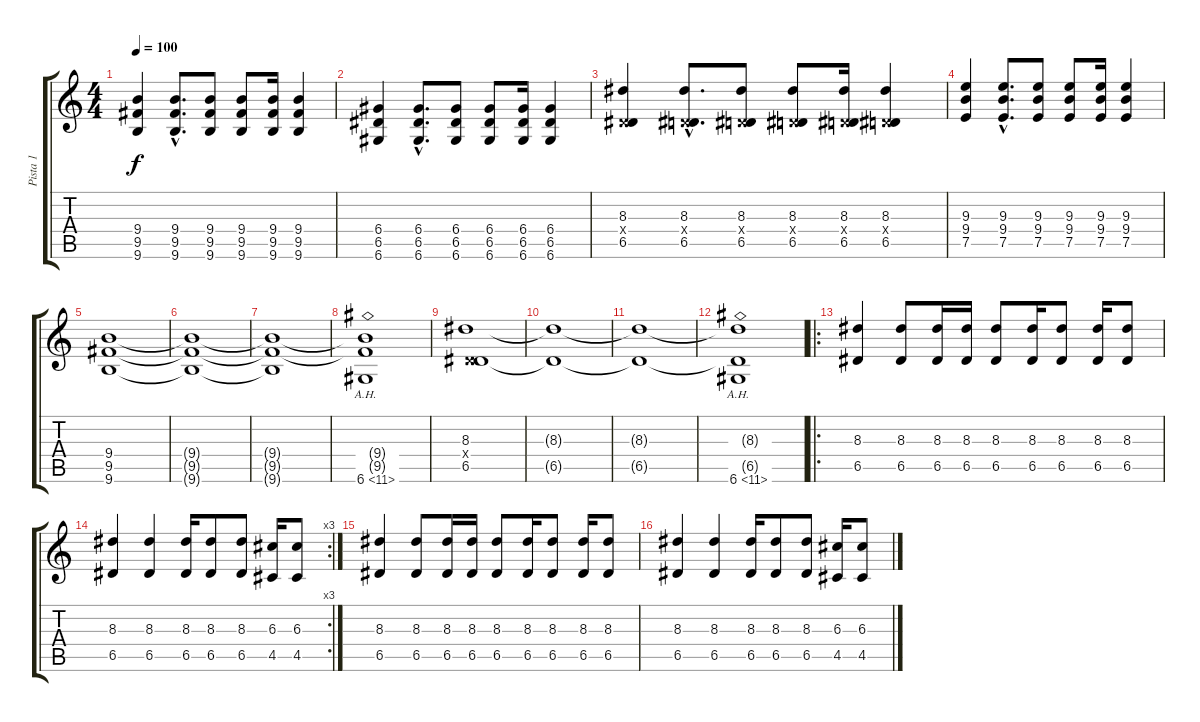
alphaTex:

\track ("Pista 1" "Pista 1") {instrument distortionguitar}
\staff {score tabs}
\tuning (E4 B3 G3 D3 A2 D2) {hide}
\ts (4 4)
\tempo 100
\clef g2
\ks c
(9.4 9.5 9.6).4{dy f instrument distortionguitar} (9.4{hac} 9.5{hac} 9.6{hac}).8{d} (9.4 9.5 9.6).8 (9.4 9.5 9.6).8 (9.4 9.5 9.6).16 (9.4 9.5 9.6).4 |
(6.4 6.5 6.6).4 (6.4{hac} 6.5{hac} 6.6{hac}).8{d} (6.4 6.5 6.6).8 (6.4 6.5 6.6).8 (6.4 6.5 6.6).16 (6.4 6.5 6.6).4 |
(8.3 0.4{x} 6.5).4 (8.3{hac} 0.4{hac x} 6.5{hac}).8{d} (8.3 0.4{x} 6.5).8 (8.3 0.4{x} 6.5).8 (8.3 0.4{x} 6.5).16 (8.3 0.4{x} 6.5).4 |
(9.3 9.4 7.5).4 (9.3{hac} 9.4{hac} 7.5{hac}).8{d} (9.3 9.4 7.5).8 (9.3 9.4 7.5).8 (9.3 9.4 7.5).16 (9.3 9.4 7.5).4 |
(9.4 9.5 9.6).1 |
(9.4{t} 9.5{t} 9.6{t}).1 |
(9.4{t} 9.5{t} 9.6{t}).1 |
(9.4{t} 9.5{t} 6.6{ah 5}).1 |
(8.3 0.4{x} 6.5).1 |
(8.3{t} 6.5{t}).1 |
(8.3{t} 6.5{t}).1 |
(8.3{t} 6.5{t} 6.6{ah 5}).1 |
\ro
(8.3 6.5).4{volume 10 instrument electricguitarclean} (8.3 6.5).8 (8.3 6.5).16 (8.3 6.5).16 (8.3 6.5).8 (8.3 6.5).16 (8.3 6.5).8 (8.3 6.5).16 (8.3 6.5).8 |
\rc 3
(8.3 6.5).4 (8.3 6.5).4 (8.3 6.5).16 (8.3 6.5).8 (8.3 6.5).8 (6.3 4.5).16 (6.3 4.5).8 |
(8.3 6.5).4 (8.3 6.5).8 (8.3 6.5).16 (8.3 6.5).16 (8.3 6.5).8 (8.3 6.5).16 (8.3 6.5).8 (8.3 6.5).16 (8.3 6.5).8 |
(8.3 6.5).4 (8.3 6.5).4 (8.3 6.5).16 (8.3 6.5).8 (8.3 6.5).8 (6.3 4.5).16 (6.3 4.5).8
